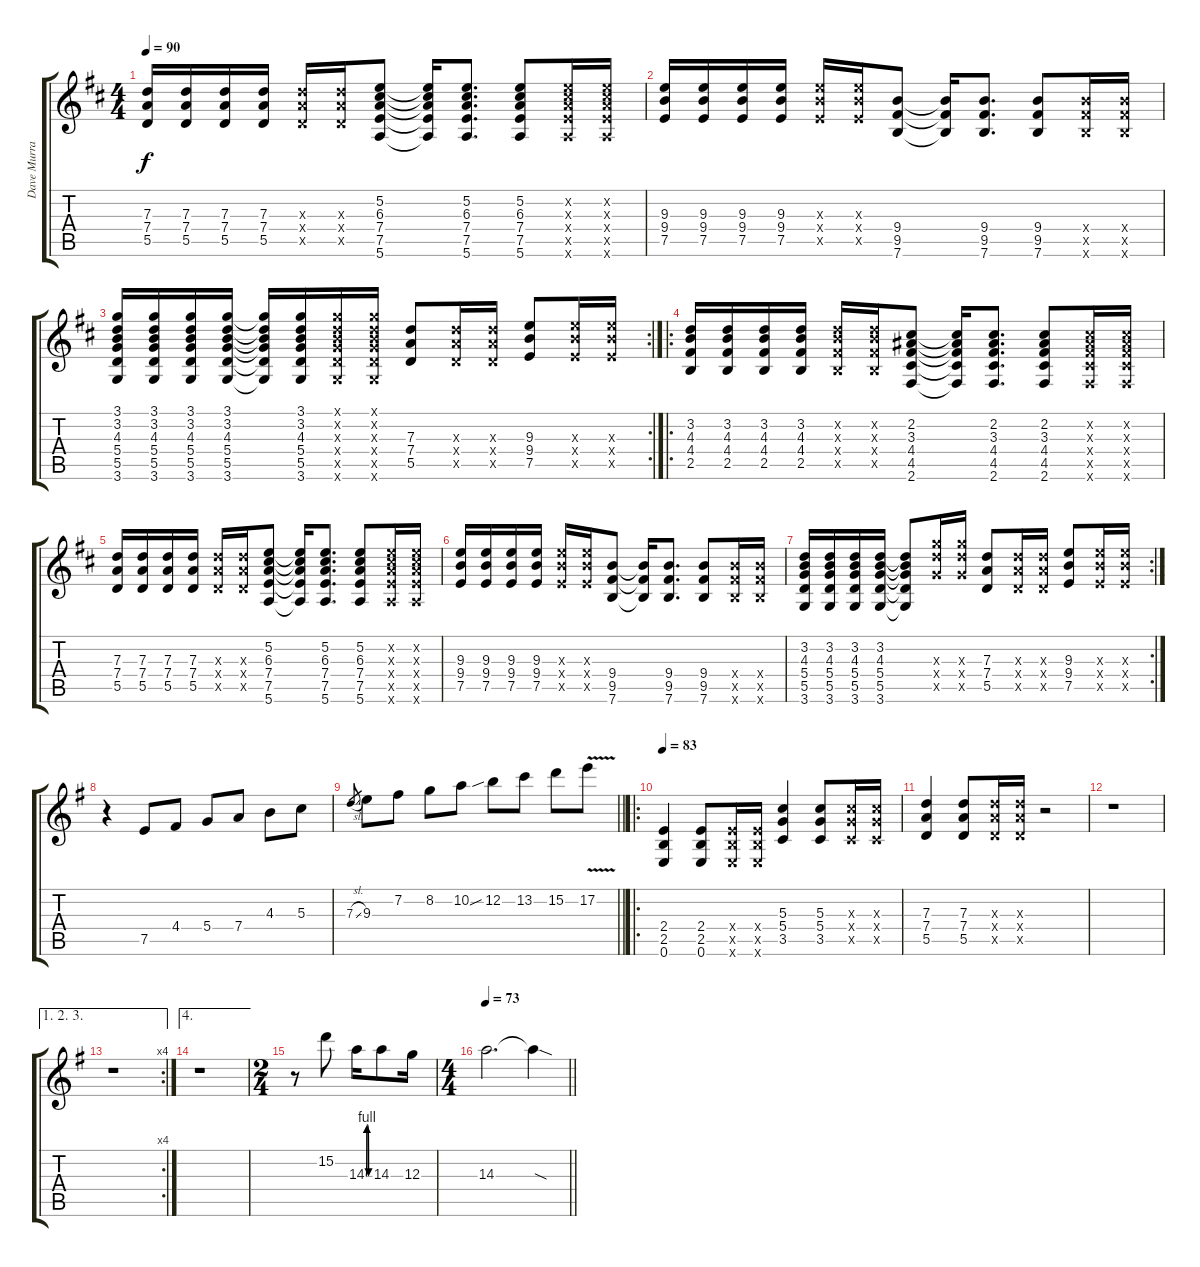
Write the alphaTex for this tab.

\track ("Dave Murray" "Dave Murra") {instrument distortionguitar}
\staff {score tabs}
\tuning (E4 B3 G3 D3 A2 E2) {hide}
\ts (4 4)
\tempo 90
\clef g2
\ks d
(7.3 7.4 5.5).16{dy f} (7.3 7.4 5.5).16 (7.3 7.4 5.5).16 (7.3 7.4 5.5).16 (7.3{x} 7.4{x} 5.5{x}).16 (7.3{x} 7.4{x} 5.5{x}).16 (5.2 6.3 7.4 7.5 5.6).8 (5.2{t} 6.3{t} 7.4{t} 7.5{t} 5.6{t}).16 (5.2 6.3 7.4 7.5 5.6).8{d} (5.2 6.3 7.4 7.5 5.6).8 (5.2{x} 6.3{x} 7.4{x} 7.5{x} 5.6{x}).16 (5.2{x} 6.3{x} 7.4{x} 7.5{x} 5.6{x}).16 |
(9.3 9.4 7.5).16 (9.3 9.4 7.5).16 (9.3 9.4 7.5).16 (9.3 9.4 7.5).16 (9.3{x} 9.4{x} 7.5{x}).16 (9.3{x} 9.4{x} 7.5{x}).16 (9.4 9.5 7.6).8 (9.4{t} 9.5{t} 7.6{t}).16 (9.4 9.5 7.6).8{d} (9.4 9.5 7.6).8 (9.4{x} 9.5{x} 7.6{x}).16 (9.4{x} 9.5{x} 7.6{x}).16 |
\rc 2
(3.1 3.2 4.3 5.4 5.5 3.6).16 (3.1 3.2 4.3 5.4 5.5 3.6).16 (3.1 3.2 4.3 5.4 5.5 3.6).16 (3.1 3.2 4.3 5.4 5.5 3.6).16 (3.1{t} 3.2{t} 4.3{t} 5.4{t} 5.5{t} 3.6{t}).16 (3.1 3.2 4.3 5.4 5.5 3.6).16 (3.1{x} 3.2{x} 4.3{x} 5.4{x} 5.5{x} 3.6{x}).16 (3.1{x} 3.2{x} 4.3{x} 5.4{x} 5.5{x} 3.6{x}).16 (7.3 7.4 5.5).8 (7.3{x} 7.4{x} 5.5{x}).16 (7.3{x} 7.4{x} 5.5{x}).16 (9.3 9.4 7.5).8 (9.3{x} 9.4{x} 7.5{x}).16 (9.3{x} 9.4{x} 7.5{x}).16 |
\ro
(3.2 4.3 4.4 2.5).16 (3.2 4.3 4.4 2.5).16 (3.2 4.3 4.4 2.5).16 (3.2 4.3 4.4 2.5).16 (3.2{x} 4.3{x} 4.4{x} 2.5{x}).16 (3.2{x} 4.3{x} 4.4{x} 2.5{x}).16 (2.2 3.3 4.4 4.5 2.6).8 (2.2{t} 3.3{t} 4.4{t} 4.5{t} 2.6{t}).16 (2.2 3.3 4.4 4.5 2.6).8{d} (2.2 3.3 4.4 4.5 2.6).8 (2.2{x} 3.3{x} 4.4{x} 4.5{x} 2.6{x}).16 (2.2{x} 3.3{x} 4.4{x} 4.5{x} 2.6{x}).16 |
(7.3 7.4 5.5).16 (7.3 7.4 5.5).16 (7.3 7.4 5.5).16 (7.3 7.4 5.5).16 (7.3{x} 7.4{x} 5.5{x}).16 (7.3{x} 7.4{x} 5.5{x}).16 (5.2 6.3 7.4 7.5 5.6).8 (5.2{t} 6.3{t} 7.4{t} 7.5{t} 5.6{t}).16 (5.2 6.3 7.4 7.5 5.6).8{d} (5.2 6.3 7.4 7.5 5.6).8 (5.2{x} 6.3{x} 7.4{x} 7.5{x} 5.6{x}).16 (5.2{x} 6.3{x} 7.4{x} 7.5{x} 5.6{x}).16 |
(9.3 9.4 7.5).16 (9.3 9.4 7.5).16 (9.3 9.4 7.5).16 (9.3 9.4 7.5).16 (9.3{x} 9.4{x} 7.5{x}).16 (9.3{x} 9.4{x} 7.5{x}).16 (9.4 9.5 7.6).8 (9.4{t} 9.5{t} 7.6{t}).16 (9.4 9.5 7.6).8{d} (9.4 9.5 7.6).8 (9.4{x} 9.5{x} 7.6{x}).16 (9.4{x} 9.5{x} 7.6{x}).16 |
\rc 2
(3.2 4.3 5.4 5.5 3.6).16 (3.2 4.3 5.4 5.5 3.6).16 (3.2 4.3 5.4 5.5 3.6).16 (3.2 4.3 5.4 5.5 3.6).16 (3.2{t} 4.3{t} 5.4{t} 5.5{t} 3.6{t}).8 (12.3{x} 12.4{x} 10.5{x}).16 (12.3{x} 12.4{x} 10.5{x}).16 (7.3 7.4 5.5).8 (7.3{x} 7.4{x} 5.5{x}).16 (7.3{x} 7.4{x} 5.5{x}).16 (9.3 9.4 7.5).8 (9.3{x} 9.4{x} 7.5{x}).16 (9.3{x} 9.4{x} 7.5{x}).16 |
\ks g
r.4 7.5.8{instrument overdrivenguitar} 4.4.8 5.4.8 7.4.8 4.3.8 5.3.8 |
\barLineRight lightlight
7.3{sl}.8{gr} 9.3.8 7.2.8 8.2.8 10.2.8 12.2{sib}.8 13.2.8 15.2.8 17.2{v}.8 |
\ro
\tempo 83
(2.4 2.5 0.6).4{instrument distortionguitar} (2.4 2.5 0.6).8 (2.4{x} 2.5{x} 0.6{x}).16 (2.4{x} 2.5{x} 0.6{x}).16 (5.3 5.4 3.5).4 (5.3 5.4 3.5).8 (5.3{x} 5.4{x} 3.5{x}).16 (5.3{x} 5.4{x} 3.5{x}).16 |
(7.3 7.4 5.5).4 (7.3 7.4 5.5).8 (7.3{x} 7.4{x} 5.5{x}).16 (7.3{x} 7.4{x} 5.5{x}).16 r.2 |
r.1 |
\ae (1 2 3)
\rc 4
r.1 |
\ae 4
r.1 |
\ts (2 4)
r.8 15.2.8{instrument overdrivenguitar} 14.3{be (custom 0 0 10 4 25 4 40 0 60 0)}.16 14.3.8 12.3.16 |
\ts (4 4)
\tempo 73
\barLineRight lightlight
14.3.2{d} 14.3{sod t}.4
